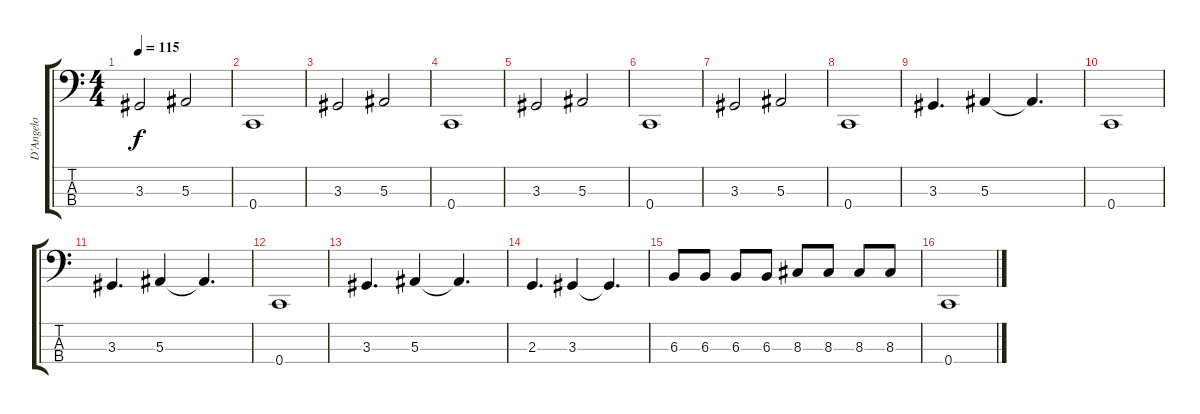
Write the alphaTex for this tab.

\track ("D'Angelo" "D'Angelo") {instrument electricbassfinger}
\staff {score tabs}
\tuning (Eb2 Bb1 F1 C1) {hide}
\ts (4 4)
\tempo 115
\clef f4
\ks c
3.3.2{dy f} 5.3.2 |
0.4.1 |
3.3.2 5.3.2 |
0.4.1 |
3.3.2 5.3.2 |
0.4.1 |
3.3.2 5.3.2 |
0.4.1 |
3.3.4{d} 5.3.4 5.3{t}.4{d} |
0.4.1 |
3.3.4{d} 5.3.4 5.3{t}.4{d} |
0.4.1 |
3.3.4{d} 5.3.4 5.3{t}.4{d} |
2.3.4{d} 3.3.4 3.3{t}.4{d} |
6.3.8 6.3.8 6.3.8 6.3.8 8.3.8 8.3.8 8.3.8 8.3.8 |
0.4.1
